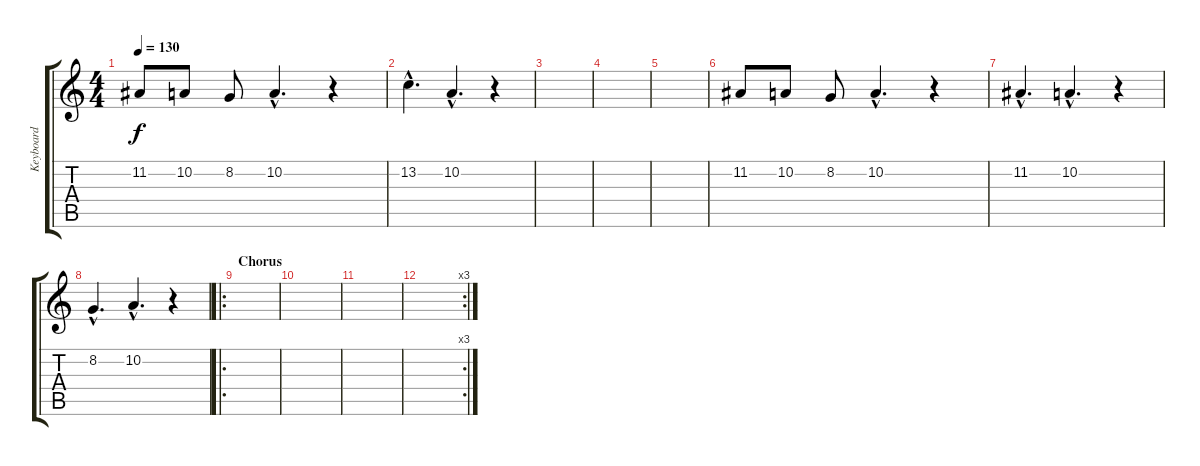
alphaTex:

\track ("Keyboard" "Keyboard") {instrument lead1square}
\staff {score tabs}
\tuning (E4 B3 G3 D3 A2 E2) {hide}
\ts (4 4)
\tempo 130
\clef g2
\ks c
11.2.8{dy f} 10.2.8 8.2.8 10.2{hac}.4{d} r.4 |
13.2{hac}.4{d} 10.2{hac}.4{d} r.4 |
|
|
|
11.2.8 10.2.8 8.2.8 10.2{hac}.4{d} r.4 |
11.2{hac}.4{d} 10.2{hac}.4{d} r.4 |
8.2{hac}.4{d} 10.2{hac}.4{d} r.4 |
\ro
\section ("" "Chorus")
|
|
|
\rc 3
